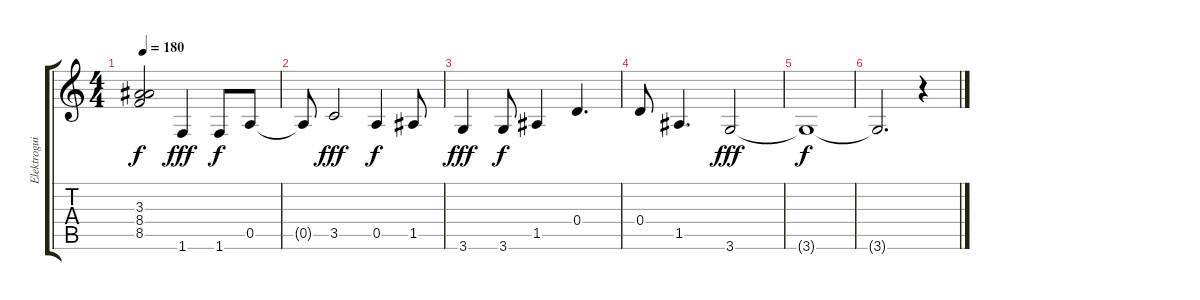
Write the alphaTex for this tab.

\track ("Elektroguitar_1" "Elektrogui") {instrument electricguitarmuted}
\staff {score tabs}
\tuning (E4 B3 G3 D3 A2 E2) {hide}
\ts (4 4)
\tempo 180
\clef g2
\ks c
(3.3{t} 8.4{t} 8.5{t}).2{dy f} 1.6.4{dy fff} 1.6.8{dy f} 0.5.8 |
0.5{t}.8 3.5.2{dy fff} 0.5.4{dy f} 1.5.8 |
3.6.4{dy fff} 3.6.8{dy f} 1.5.4 0.4.4{d} |
0.4.8 1.5.4{d} 3.6.2{dy fff} |
3.6{t}.1{dy f} |
3.6{t}.2{d} r.4
